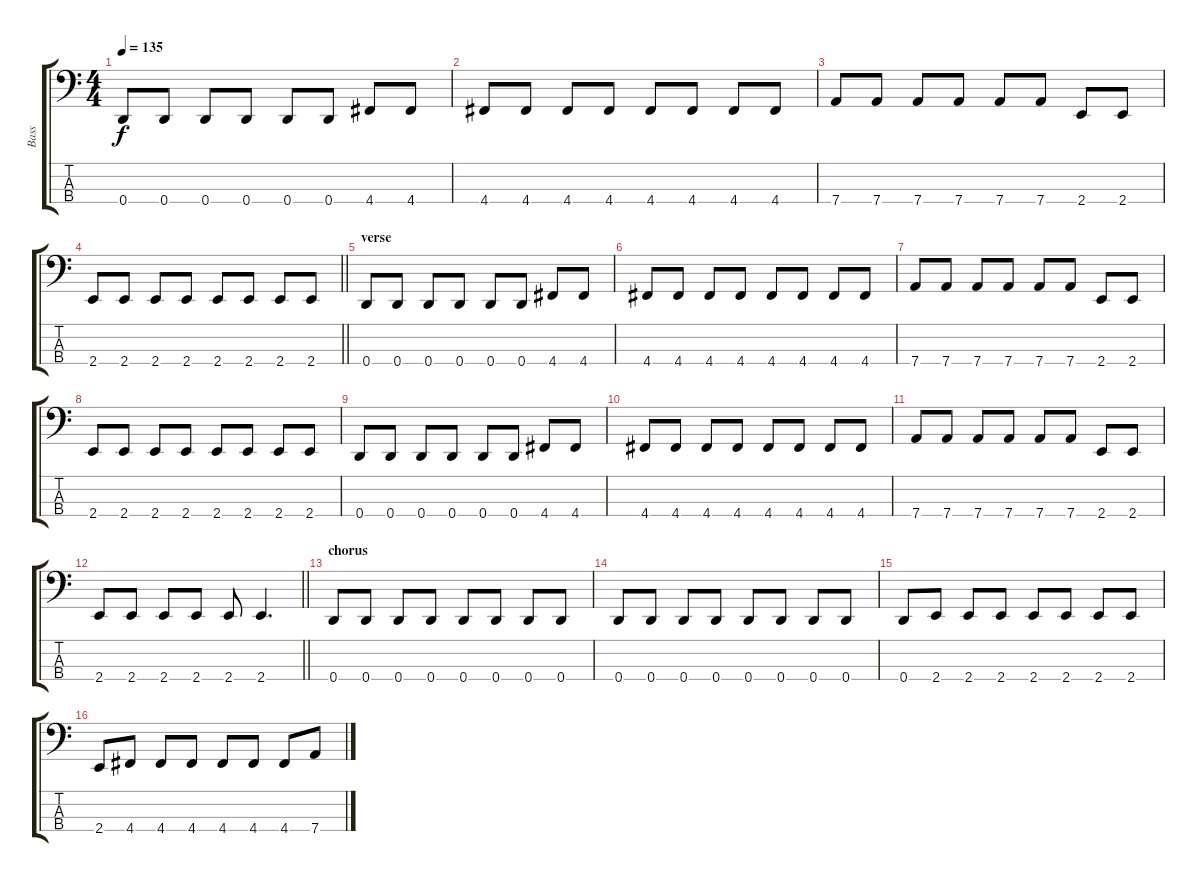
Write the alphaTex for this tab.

\track ("Bass" "Bass") {instrument electricbassfinger}
\staff {score tabs}
\tuning (G2 D2 A1 D1) {hide}
\ts (4 4)
\tempo 135
\clef f4
\ks c
0.4.8{dy f} 0.4.8 0.4.8 0.4.8 0.4.8 0.4.8 4.4.8 4.4.8 |
4.4.8 4.4.8 4.4.8 4.4.8 4.4.8 4.4.8 4.4.8 4.4.8 |
7.4.8 7.4.8 7.4.8 7.4.8 7.4.8 7.4.8 2.4.8 2.4.8 |
\barLineRight lightlight
2.4.8 2.4.8 2.4.8 2.4.8 2.4.8 2.4.8 2.4.8 2.4.8 |
\section ("" "verse")
0.4.8 0.4.8 0.4.8 0.4.8 0.4.8 0.4.8 4.4.8 4.4.8 |
4.4.8 4.4.8 4.4.8 4.4.8 4.4.8 4.4.8 4.4.8 4.4.8 |
7.4.8 7.4.8 7.4.8 7.4.8 7.4.8 7.4.8 2.4.8 2.4.8 |
2.4.8 2.4.8 2.4.8 2.4.8 2.4.8 2.4.8 2.4.8 2.4.8 |
0.4.8 0.4.8 0.4.8 0.4.8 0.4.8 0.4.8 4.4.8 4.4.8 |
4.4.8 4.4.8 4.4.8 4.4.8 4.4.8 4.4.8 4.4.8 4.4.8 |
7.4.8 7.4.8 7.4.8 7.4.8 7.4.8 7.4.8 2.4.8 2.4.8 |
\barLineRight lightlight
2.4.8 2.4.8 2.4.8 2.4.8 2.4.8 2.4.4{d} |
\section ("" "chorus")
0.4.8 0.4.8 0.4.8 0.4.8 0.4.8 0.4.8 0.4.8 0.4.8 |
0.4.8 0.4.8 0.4.8 0.4.8 0.4.8 0.4.8 0.4.8 0.4.8 |
0.4.8 2.4.8 2.4.8 2.4.8 2.4.8 2.4.8 2.4.8 2.4.8 |
2.4.8 4.4.8 4.4.8 4.4.8 4.4.8 4.4.8 4.4.8 7.4.8
